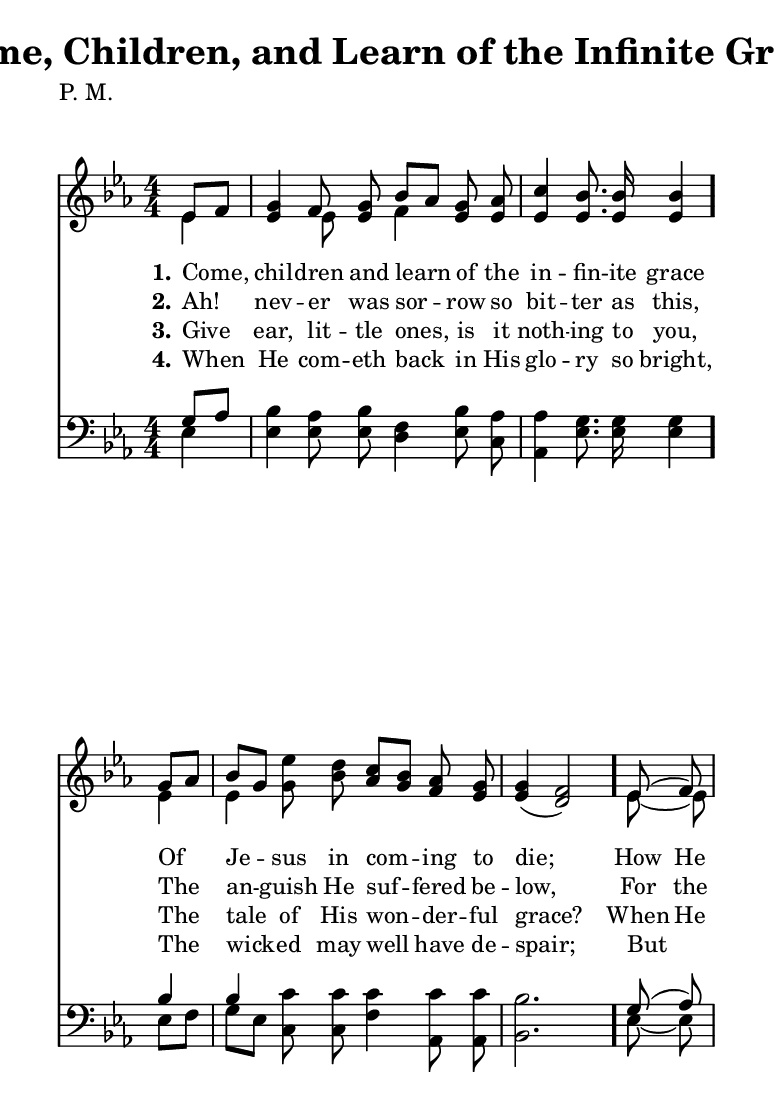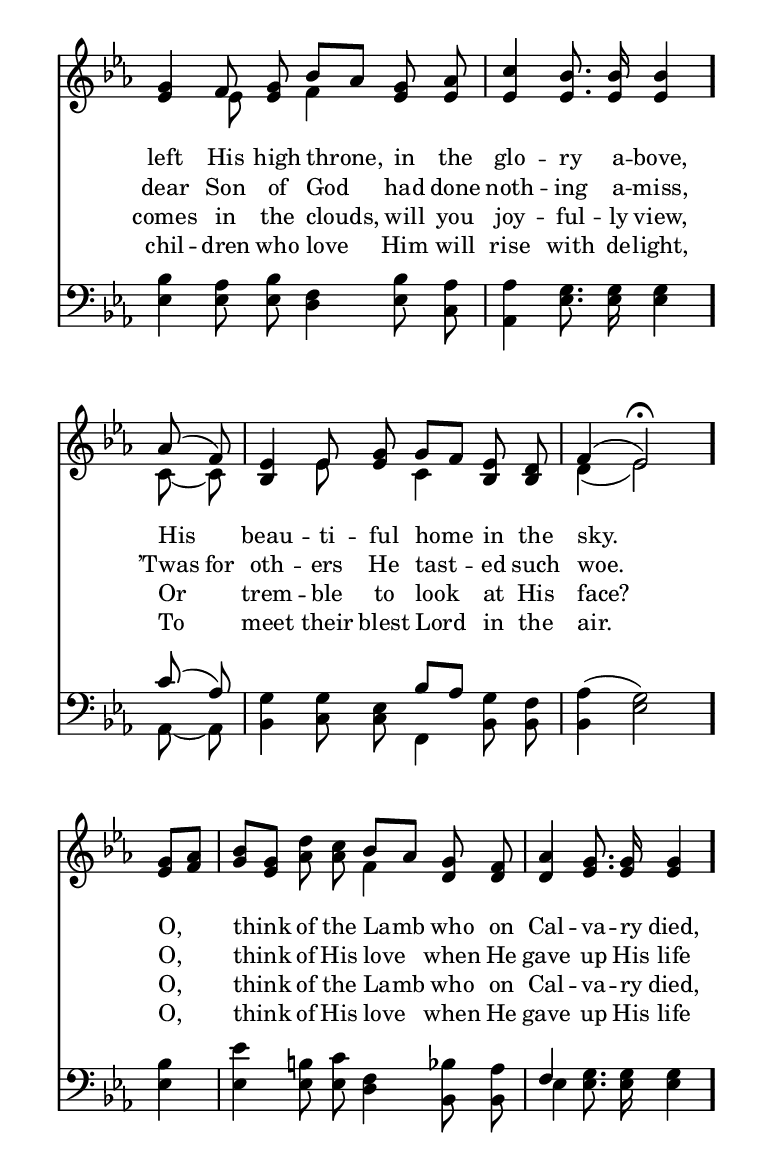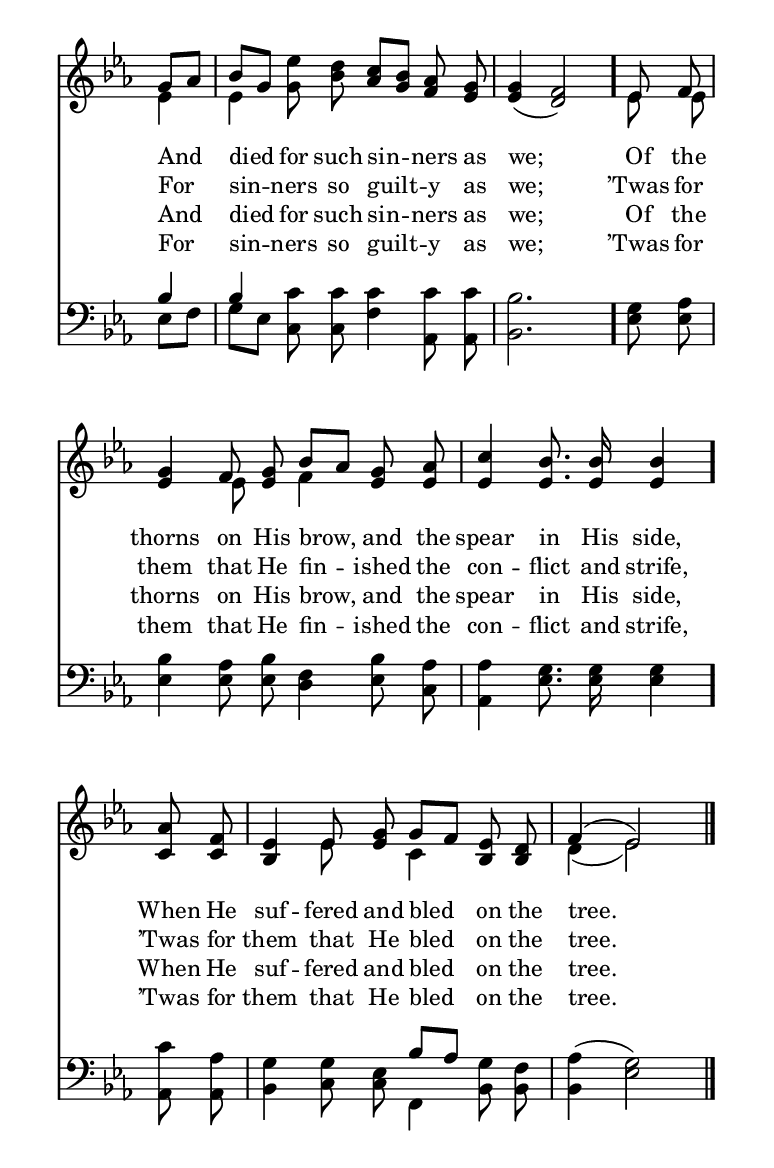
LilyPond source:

\include "common/global.ily"
\paper {
  \include "common/paper.ily"
  ragged-last-bottom = ##t
  page-count = #(cond (is-eogsized 2) (#t #f))
  system-count = #(cond (is-eogsized 6) (#t #f))
}

\header{
  %children
  hymnnumber = "299"
  title = "Come, Children, and Learn of the Infinite Grace"
  markuptitle = \markup \center-column { "Come, Children, and Learn of the" "Infinite Grace" \vspace #0.4 }
  tunename = "Grace"
  meter = "P. M."
  poet = ""
  composer = ""
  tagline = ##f
}

ta = { \tempo 4=80 }
tb = { \tempo 4=40 }

global = {
  \include "common/overrides.ily"
  \override Staff.TimeSignature.style = #'numbered
  \time 4/4
  \override Score.MetronomeMark.transparent = ##t % hide all fermata changes too
  \ta
  \key ees \major
  \partial 4
  \autoBeamOff
}

notesSoprano = {
\global
\relative c' {

  ees8[ f] | g4 f8 g bes[ aes] g aes | c4 bes8. bes16 bes4
  g8[ aes] | bes[ g] ees' d c[ bes] aes g | g4( f2)
  ees8( f) | g4 f8 g bes[ aes] g aes | c4 bes8. bes16 bes4
  aes8( f) | ees4 ees8 g g[ f] ees d | f4( \tb ees2\fermata) \ta

  g8[ aes] | bes[ g] d' c bes[ aes] g f | aes4 g8. g16 g4
  g8[ aes] | bes[ g] ees' d c[ bes] aes g | g4( f2)
  ees8 f | g4 f8 g bes[ aes] g aes | c4 bes8. bes16 bes4
  aes8 f | ees4 ees8 g g[ f] ees d | f4( ees2)

  \bar "|."

}
}

notesAlto = {
\global
\relative e' {

  ees4 | ees ees8 ees f4 ees8 ees | ees4 ees8. ees16 ees4
  ees4 | ees g8 bes aes[ g] f ees | ees4( d2)
  ees8 ~ ees | ees4 ees8 ees f4 ees8 ees | ees4 ees8. ees16 ees4
  c8 ~ c | bes4 ees8 ees c4 bes8 bes | d4( ees2)

  ees8[ f] | g[ ees] aes aes f4 d8 d | d4 ees8. ees16 ees4
  ees4 | ees g8 bes aes[ g] f ees | ees4( d2)
  ees8 ees | ees4 ees8 ees f4 ees8 ees | ees4 ees8. ees16 ees4
  c8 c | bes4 ees8 ees c4 bes8 bes | d4( ees2)

}
}

notesTenor = {
\global
\relative a {

  g8[ aes] | bes4 aes8 bes f4 bes8 aes | aes4 g8. g16 g4
  bes4 | bes c8 c c4 c8 c bes2.
  g8( aes) | bes4 aes8 bes f4 bes8 aes | aes4 g8. g16 g4
  c8( aes) | g4 g8 ees bes'8[ aes] g f | aes4( g2)

  bes4 | ees b8 c f,4 bes8 aes | f4 g8. g16 g4
  bes4 | bes c8 c c4 c8 c bes2.
  g8 aes | bes4 aes8 bes f4 bes8 aes | aes4 g8. g16 g4
  c8 aes | g4 g8 ees bes'8[ aes] g f | aes4( g2)

}
}

notesBass = {
\global
\relative f {

  ees4 | ees4 ees8 ees d4 ees8 c | aes4 ees'8. ees16 ees4
  ees8[ f] | g[ ees] c c f4 aes,8 aes | bes2.
  ees8 ~ ees | ees4 ees8 ees d4 ees8 c | aes4 ees'8. ees16 ees4
  aes,8 ~ aes | bes4 c8 c f,4 bes8 bes | bes4( ees2)

  ees4 | ees ees8 ees d4 bes8 bes | ees4 ees8. ees16 ees4
  ees8[ f] | g[ ees] c c f4 aes,8 aes | bes2.
  ees8 ees | ees4 ees8 ees d4 ees8 c | aes4 ees'8. ees16 ees4
  aes,8 aes | bes4 c8 c f,4 bes8 bes | bes4( ees2)

}
}

wordsA = \lyricmode {
\set stanza = "1."

Come, chil -- dren and learn of the in -- fin -- ite grace \bar "."
Of Je -- sus in com -- ing to die; \bar "."
{ \mon } How He { \moff } left His high throne, in the glo -- ry a -- bove, \bar "."
His beau -- ti -- ful home in the sky. \bar "."
O, think of the Lamb who on Cal -- va -- ry died, \bar "."
And died for such sin -- ners as we; \bar "."
Of the thorns on His brow, and the spear in His side, \bar "."
When He suf -- fered and bled on the tree. \bar "."

}

wordsB = \lyricmode {
\set stanza = "2."

Ah! nev -- er was sor -- row so bit -- ter as this,
The an -- guish He suf -- fered be -- low,
{ \mon } For the { \moff } dear Son of God had done noth -- ing a -- miss,
{ \mon } ’Twas for { \moff } oth -- ers He tast -- ed such woe.
O, think of His love when He gave up His life
For sin -- ners so guilt -- y as we;
’Twas for them that He fin -- ished the con -- flict and strife,
’Twas for them that He bled on the tree.

}

wordsC = \lyricmode {
\set stanza = "3."

Give ear, lit -- tle ones, is it noth -- ing to you,
The tale of His won -- der -- ful grace?
{ \mon } When He { \moff } comes in the clouds, will you joy -- ful -- ly view,
Or trem -- ble to look at His face?
O, think of the Lamb who on Cal -- va -- ry died,
And died for such sin -- ners as we;
Of the thorns on His brow, and the spear in His side,
When He suf -- fered and bled on the tree.

}

wordsD = \lyricmode {
\set stanza = "4."

When He com -- eth back in His glo -- ry so bright,
The wick -- ed may well have de -- spair;
But chil -- dren who love Him will rise with de -- light,
To meet their blest Lord in the air.
O, think of His love when He gave up His life
For sin -- ners so guilt -- y as we;
’Twas for them that He fin -- ished the con -- flict and strife,
’Twas for them that He bled on the tree.

}

\score {
  \context ChoirStaff <<
    \context Staff = upper <<
      \set Staff.autoBeaming = ##f
      \set ChoirStaff.systemStartDelimiter = #'SystemStartBar
      \set ChoirStaff.printPartCombineTexts = ##f
      \partcombine #'(2 . 9) \notesSoprano \notesAlto
      \context NullVoice = sopranos { \voiceOne << \notesSoprano >> }
      \context NullVoice = altos { \voiceTwo << \notesAlto >> }
      \context Lyrics = one   \lyricsto sopranos \wordsA
      \context Lyrics = two   \lyricsto sopranos \wordsB
      \context Lyrics = three \lyricsto sopranos \wordsC
      \context Lyrics = four  \lyricsto sopranos \wordsD
    >>
    \context Staff = men <<
      \set Staff.autoBeaming = ##f
      \clef bass
      \set ChoirStaff.printPartCombineTexts = ##f
      \partcombine #'(2 . 9) \notesTenor \notesBass
      \context NullVoice = tenors { \voiceOne << \notesTenor >> }
      \context NullVoice = basses { \voiceTwo << \notesBass >> }
    >>
  >>
  \layout {
    \include "common/layout.ily"
  }
  \midi{
    \include "common/midi.ily"
  }
}

\version "2.19.49"  % necessary for upgrading to future LilyPond versions.

% vi:set et ts=2 sw=2 ai nocindent syntax=lilypond:
